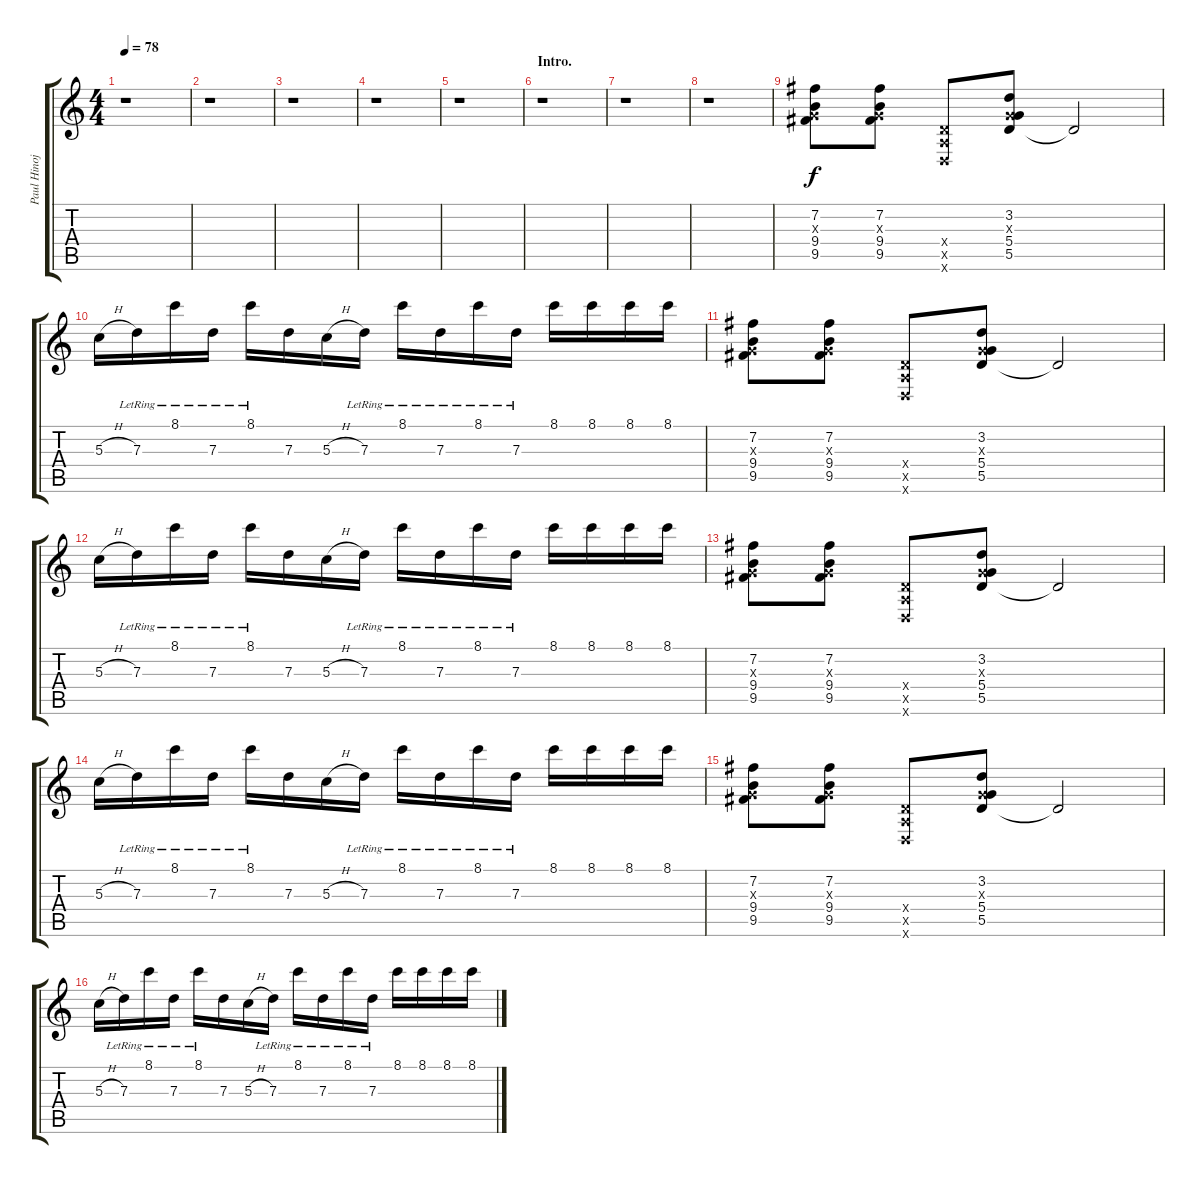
\track ("Paul Hinojos" "Paul Hinoj") {instrument acousticguitarsteel}
\staff {score tabs}
\tuning (E4 B3 G3 D3 A2 D2) {hide}
\ts (4 4)
\tempo 78
\clef g2
\ks c
r.1{dy f} |
r.1 |
r.1 |
r.1 |
r.1 |
\section ("" "Intro.")
r.1 |
r.1 |
r.1 |
(7.2 0.3{x} 9.4 9.5).8 (7.2 0.3{x} 9.4 9.5).8 (0.4{x} 0.5{x} 0.6{x}).8 (3.2 0.3{x} 5.4 5.5).8 5.5{t}.2 |
5.3{h}.16 7.3{lr}.16 8.1{lr}.16 7.3{lr}.16 8.1{lr}.16 7.3.16 5.3{h}.16 7.3{lr}.16 8.1{lr}.16 7.3{lr}.16 8.1{lr}.16 7.3{lr}.16 8.1.16 8.1.16 8.1.16 8.1.16 |
(7.2 0.3{x} 9.4 9.5).8 (7.2 0.3{x} 9.4 9.5).8 (0.4{x} 0.5{x} 0.6{x}).8 (3.2 0.3{x} 5.4 5.5).8 5.5{t}.2 |
5.3{h}.16 7.3{lr}.16 8.1{lr}.16 7.3{lr}.16 8.1{lr}.16 7.3.16 5.3{h}.16 7.3{lr}.16 8.1{lr}.16 7.3{lr}.16 8.1{lr}.16 7.3{lr}.16 8.1.16 8.1.16 8.1.16 8.1.16 |
(7.2 0.3{x} 9.4 9.5).8 (7.2 0.3{x} 9.4 9.5).8 (0.4{x} 0.5{x} 0.6{x}).8 (3.2 0.3{x} 5.4 5.5).8 5.5{t}.2 |
5.3{h}.16 7.3{lr}.16 8.1{lr}.16 7.3{lr}.16 8.1{lr}.16 7.3.16 5.3{h}.16 7.3{lr}.16 8.1{lr}.16 7.3{lr}.16 8.1{lr}.16 7.3{lr}.16 8.1.16 8.1.16 8.1.16 8.1.16 |
(7.2 0.3{x} 9.4 9.5).8 (7.2 0.3{x} 9.4 9.5).8 (0.4{x} 0.5{x} 0.6{x}).8 (3.2 0.3{x} 5.4 5.5).8 5.5{t}.2 |
5.3{h}.16 7.3{lr}.16 8.1{lr}.16 7.3{lr}.16 8.1{lr}.16 7.3.16 5.3{h}.16 7.3{lr}.16 8.1{lr}.16 7.3{lr}.16 8.1{lr}.16 7.3{lr}.16 8.1.16 8.1.16 8.1.16 8.1.16
